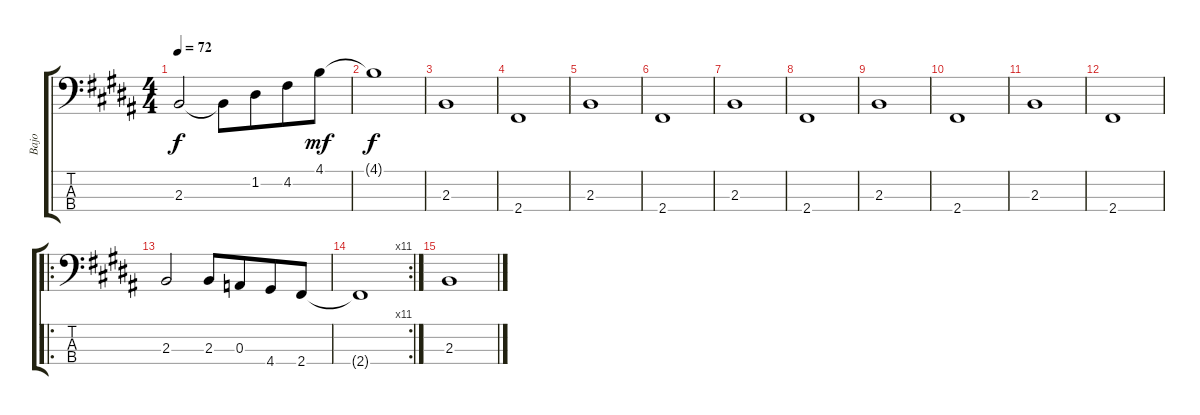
\track ("Bajo" "Bajo") {instrument electricbassfinger}
\staff {score tabs}
\tuning (G2 D2 A1 E1) {hide}
\ts (4 4)
\tempo 72
\clef f4
\ks b
2.3.2{dy f} 2.3{t}.8 1.2.8{beam merge} 4.2.8 4.1.8{dy mf} |
4.1{t}.1{dy f} |
2.3.1 |
2.4.1 |
2.3.1 |
2.4.1 |
2.3.1 |
2.4.1 |
2.3.1 |
2.4.1 |
2.3.1 |
2.4.1 |
\ro
2.3.2 2.3.8 0.3.8{beam merge} 4.4.8 2.4.8 |
\rc 11
2.4{t}.1 |
2.3.1
